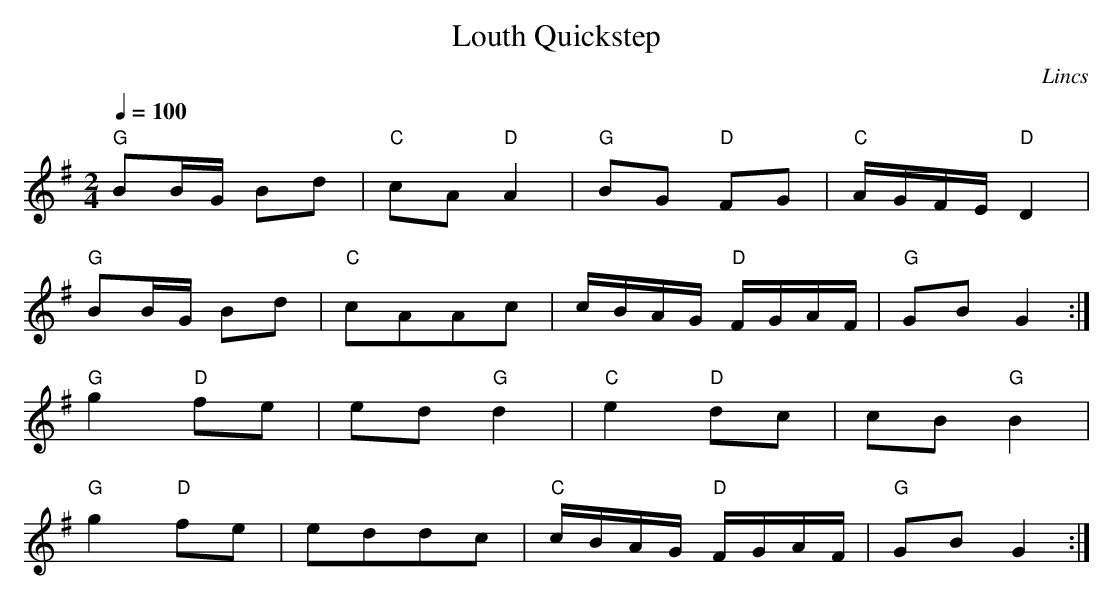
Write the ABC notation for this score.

X:1
T: Louth Quickstep
O: Lincs
M: 2/4
K: G
L: 1/8
Q: 1/4=100
"G" BB/G/ Bd | "C" cA "D" A2 | "G" BG "D" FG | "C" A/G/F/E/ "D" D2 |
"G" BB/G/ Bd | "C" cAAc | c/B/A/G/ "D" F/G/A/F/ | "G" GB G2 :|
"G" g2 "D" fe | ed "G" d2 | "C" e2 "D" dc | cB "G" B2 |
"G" g2 "D" fe | eddc | "C" c/B/A/G/ "D" F/G/A/F/ | "G" GB G2 :|
